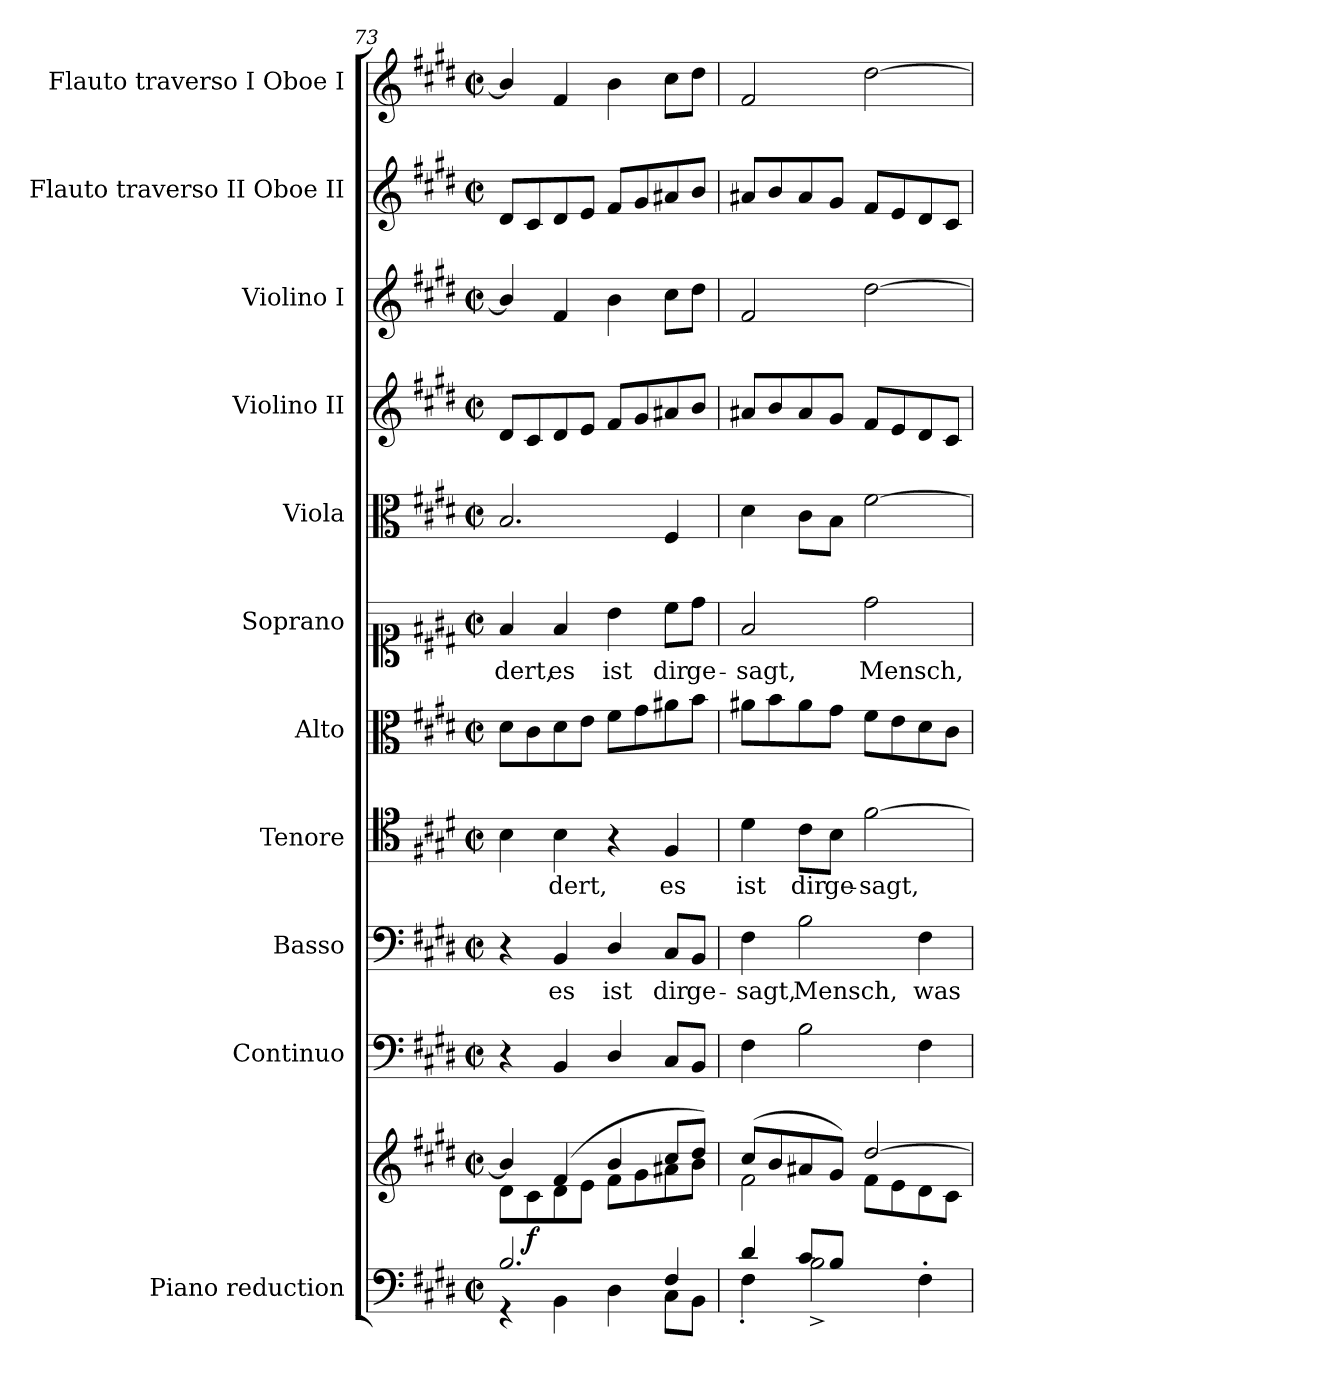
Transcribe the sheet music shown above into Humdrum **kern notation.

**kern	**kern	**dynam	**kern	**kern	**text	**kern	**text	**kern	**kern	**text	**kern	**kern	**kern	**kern	**kern
*part11	*part11	*part11	*part10	*part9	*part9	*part8	*part8	*part7	*part6	*part6	*part5	*part4	*part3	*part2	*part1
*staff12	*staff11	*staff11/12	*staff10	*staff9	*staff9	*staff8	*staff8	*staff7	*staff6	*staff6	*staff5	*staff4	*staff3	*staff2	*staff1
*I"Piano reduction	*	*	*I"Continuo	*I"Basso	*	*I"Tenore	*	*I"Alto	*I"Soprano	*	*I"Viola	*I"Violino II	*I"Violino I	*I"Flauto traverso II Oboe II	*I"Flauto traverso I Oboe I
*I'Pno	*	*	*	*	*	*	*	*	*	*	*	*	*	*I'Ob	*I'Ob
*clefF4	*clefG2	*	*clefF4	*clefF4	*	*clefC4	*	*clefC3	*clefC1	*	*clefC3	*clefG2	*clefG2	*clefG2	*clefG2
*k[f#c#g#d#]	*k[f#c#g#d#]	*	*k[f#c#g#d#]	*k[f#c#g#d#]	*	*k[f#c#g#d#]	*	*k[f#c#g#d#]	*k[f#c#g#d#]	*	*k[f#c#g#d#]	*k[f#c#g#d#]	*k[f#c#g#d#]	*k[f#c#g#d#]	*k[f#c#g#d#]
*M2/2	*M2/2	*	*M2/2	*M2/2	*	*M2/2	*	*M2/2	*M2/2	*	*M2/2	*M2/2	*M2/2	*M2/2	*M2/2
*met(c|)	*met(c|)	*	*met(c|)	*met(c|)	*	*met(c|)	*	*met(c|)	*met(c|)	*	*met(c|)	*met(c|)	*met(c|)	*met(c|)	*met(c|)
=73	=73	=73	=73	=73	=73	=73	=73	=73	=73	=73	=73	=73	=73	=73	=73
*^	*^	*	*	*	*	*	*	*	*	*	*	*	*	*	*
!	!	!	!	!	!	!	!	!	!	!	!	!LO:LY:b	!	!	!	!	!
2.B/	4r	4b/]	8d#\L	.	4r	4r	.	4B\	.	8d#\L	4f#/	dert,	2.B/	8d#/L	4b/]	8d#/L	4b/]
!	!	!	!	!LO:DY:b	!	!	!	!	!	!	!	!	!	!	!	!	!
.	.	.	8c#\	f	.	.	.	.	.	8c#\	.	.	.	8c#/	.	8c#/	.
!	!	!	!	!	!	!	!LO:LY:b	!	!LO:LY:b	!	!	!LO:LY:b	!	!	!	!	!
.	4BB\	(>4f#/	8d#\	.	4BB/	4BB/	es	4B\	-dert,	8d#\	4f#/	es	.	8d#/	4f#/	8d#/	4f#/
.	.	.	8e\J	.	.	.	.	.	.	8e\J	.	.	.	8e/J	.	8e/J	.
!	!	!	!	!	!	!	!LO:LY:b	!	!	!	!	!LO:LY:b	!	!	!	!	!
.	4D#\	4b/	8f#\L	.	4D#/	4D#/	ist	4r	.	8f#\L	4b\	ist	.	8f#/L	4b\	8f#/L	4b\
.	.	.	8g#\	.	.	.	.	.	.	8g#\	.	.	.	8g#/	.	8g#/	.
!	!	!	!	!	!	!	!LO:LY:b	!	!LO:LY:b	!	!	!LO:LY:b	!	!	!	!	!
4F#/	8C#\L	8cc#/L	8a#X\	.	8C#/L	8C#/L	dir	4F#/	es	8a#X\	8cc#\L	dir	4F#/	8a#X/	8cc#\L	8a#X/	8cc#\L
!	!	!	!	!	!	!	!LO:LY:b	!	!	!	!	!LO:LY:b	!	!	!	!	!
.	8BB\J	8dd#/J)	8b\J	.	8BB/J	8BB/J	ge-	.	.	8b\J	8dd#\J	ge-	.	8b/J	8dd#\J	8b/J	8dd#\J
=74	=74	=74	=74	=74	=74	=74	=74	=74	=74	=74	=74	=74	=74	=74	=74	=74	=74
!	!	!	!	!	!	!	!LO:LY:b	!	!LO:LY:b	!	!	!LO:LY:b	!	!	!	!	!
4d#/	4F#'\	(>8cc#/L	2f#\	.	4F#\	4F#\	sagt,	4d#\	ist	8a#X\L	2f#/	sagt,	4d#\	8a#X/L	2f#/	8a#X/L	2f#/
.	.	8b/	.	.	.	.	.	.	.	8b\	.	.	.	8b/	.	8b/	.
!	!	!	!	!	!	!	!LO:LY:b	!	!LO:LY:b	!	!	!	!	!	!	!	!
8c#/L	2B^\	8a#X/	.	.	2B\	2B\	Mensch,	8c#\L	dir	8a#\	.	.	8c#\L	8a#/	.	8a#/	.
!	!	!	!	!	!	!	!	!	!LO:LY:b	!	!	!	!	!	!	!	!
8B/J	.	8g#/J)	.	.	.	.	.	8B\J	ge-	8g#\J	.	.	8B\J	8g#/J	.	8g#/J	.
!	!	!	!	!	!	!	!	!	!LO:LY:b	!	!	!LO:LY:b	!	!	!	!	!
2ryy	.	[2dd#/	8f#\L	.	.	.	.	[2f#\	sagt,_	8f#\L	2dd#\	Mensch,	[2f#\	8f#/L	[2dd#\	8f#/L	[2dd#\
.	.	.	8e\	.	.	.	.	.	.	8e\	.	.	.	8e/	.	8e/	.
!	!	!	!	!	!	!	!LO:LY:b	!	!	!	!	!	!	!	!	!	!
.	4F#'\	.	8d#\	.	4F#\	4F#\	was	.	.	8d#\	.	.	.	8d#/	.	8d#/	.
.	.	.	8c#\J	.	.	.	.	.	.	8c#\J	.	.	.	8c#/J	.	8c#/J	.
*v	*v	*	*	*	*	*	*	*	*	*	*	*	*	*	*	*	*
*	*v	*v	*	*	*	*	*	*	*	*	*	*	*	*	*	*
=	=	=	=	=	=	=	=	=	=	=	=	=	=	=	=
*-	*-	*-	*-	*-	*-	*-	*-	*-	*-	*-	*-	*-	*-	*-	*-
